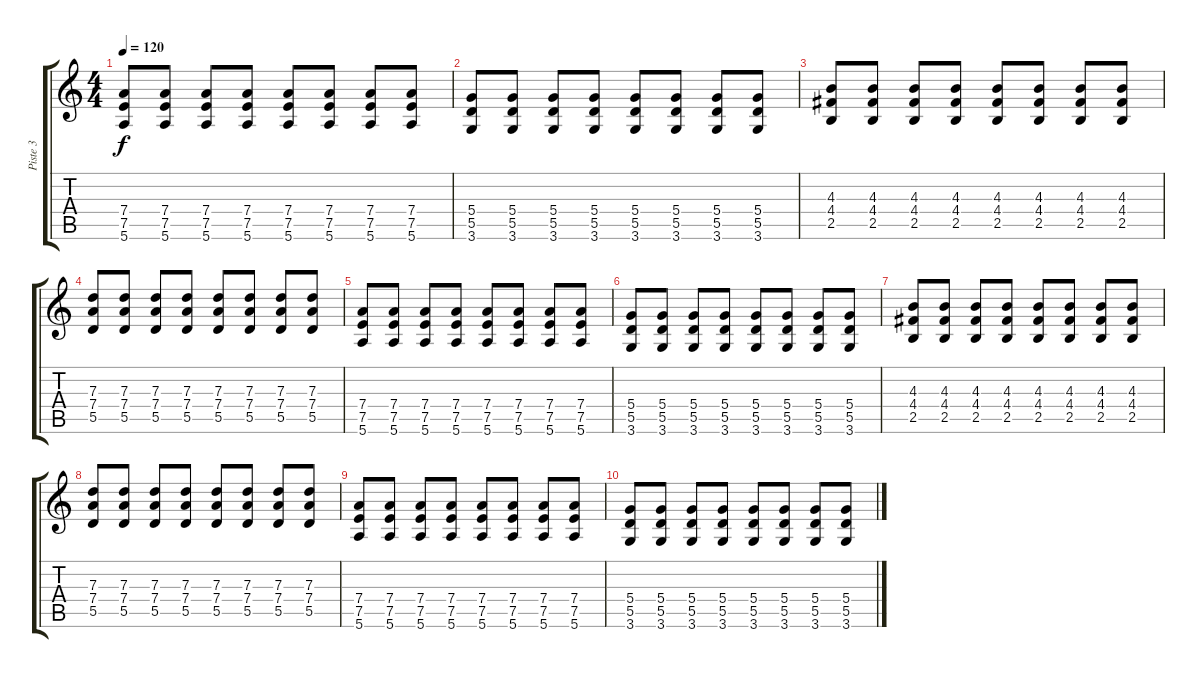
\track ("Piste 3" "Piste 3") {instrument acousticguitarsteel}
\staff {score tabs}
\tuning (E4 B3 G3 D3 A2 E2) {hide}
\ts (4 4)
\tempo 120
\clef g2
\ks c
(7.4 7.5 5.6).8{dy f} (7.4 7.5 5.6).8 (7.4 7.5 5.6).8 (7.4 7.5 5.6).8 (7.4 7.5 5.6).8 (7.4 7.5 5.6).8 (7.4 7.5 5.6).8 (7.4 7.5 5.6).8 |
(5.4 5.5 3.6).8 (5.4 5.5 3.6).8 (5.4 5.5 3.6).8 (5.4 5.5 3.6).8 (5.4 5.5 3.6).8 (5.4 5.5 3.6).8 (5.4 5.5 3.6).8 (5.4 5.5 3.6).8 |
(4.3 4.4 2.5).8 (4.3 4.4 2.5).8 (4.3 4.4 2.5).8 (4.3 4.4 2.5).8 (4.3 4.4 2.5).8 (4.3 4.4 2.5).8 (4.3 4.4 2.5).8 (4.3 4.4 2.5).8 |
(7.3 7.4 5.5).8 (7.3 7.4 5.5).8 (7.3 7.4 5.5).8 (7.3 7.4 5.5).8 (7.3 7.4 5.5).8 (7.3 7.4 5.5).8 (7.3 7.4 5.5).8 (7.3 7.4 5.5).8 |
(7.4 7.5 5.6).8 (7.4 7.5 5.6).8 (7.4 7.5 5.6).8 (7.4 7.5 5.6).8 (7.4 7.5 5.6).8 (7.4 7.5 5.6).8 (7.4 7.5 5.6).8 (7.4 7.5 5.6).8 |
(5.4 5.5 3.6).8 (5.4 5.5 3.6).8 (5.4 5.5 3.6).8 (5.4 5.5 3.6).8 (5.4 5.5 3.6).8 (5.4 5.5 3.6).8 (5.4 5.5 3.6).8 (5.4 5.5 3.6).8 |
(4.3 4.4 2.5).8 (4.3 4.4 2.5).8 (4.3 4.4 2.5).8 (4.3 4.4 2.5).8 (4.3 4.4 2.5).8 (4.3 4.4 2.5).8 (4.3 4.4 2.5).8 (4.3 4.4 2.5).8 |
(7.3 7.4 5.5).8 (7.3 7.4 5.5).8 (7.3 7.4 5.5).8 (7.3 7.4 5.5).8 (7.3 7.4 5.5).8 (7.3 7.4 5.5).8 (7.3 7.4 5.5).8 (7.3 7.4 5.5).8 |
(7.4 7.5 5.6).8 (7.4 7.5 5.6).8 (7.4 7.5 5.6).8 (7.4 7.5 5.6).8 (7.4 7.5 5.6).8 (7.4 7.5 5.6).8 (7.4 7.5 5.6).8 (7.4 7.5 5.6).8 |
(5.4 5.5 3.6).8 (5.4 5.5 3.6).8 (5.4 5.5 3.6).8 (5.4 5.5 3.6).8 (5.4 5.5 3.6).8 (5.4 5.5 3.6).8 (5.4 5.5 3.6).8 (5.4 5.5 3.6).8
